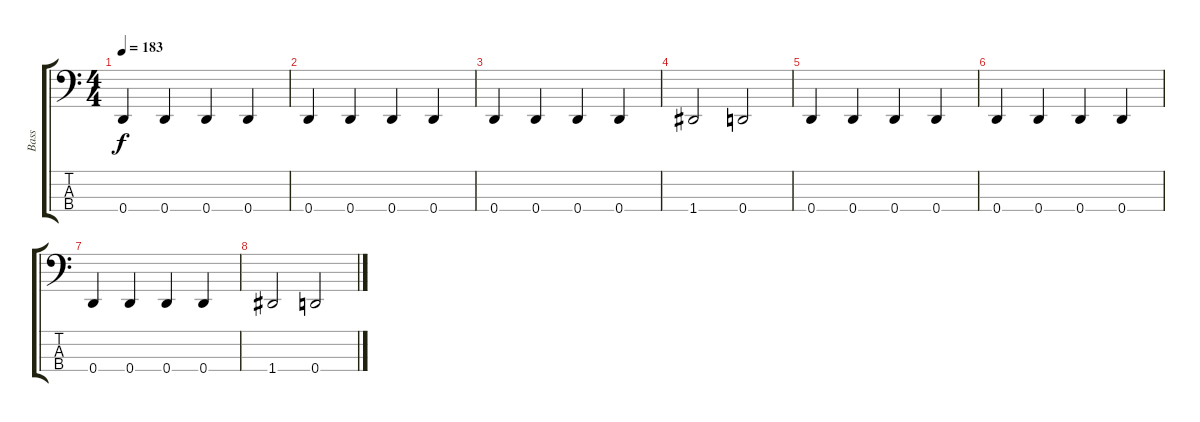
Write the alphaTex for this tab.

\track ("Bass" "Bass") {instrument electricbasspick}
\staff {score tabs}
\tuning (F2 C2 G1 D1) {hide}
\ts (4 4)
\tempo 183
\clef f4
\ks c
0.4.4{dy f volume 0} 0.4.4 0.4.4 0.4.4 |
0.4.4 0.4.4 0.4.4 0.4.4 |
0.4.4 0.4.4 0.4.4 0.4.4 |
1.4.2 0.4.2 |
0.4.4 0.4.4 0.4.4 0.4.4 |
0.4.4 0.4.4 0.4.4 0.4.4 |
0.4.4 0.4.4 0.4.4 0.4.4 |
1.4.2 0.4.2
